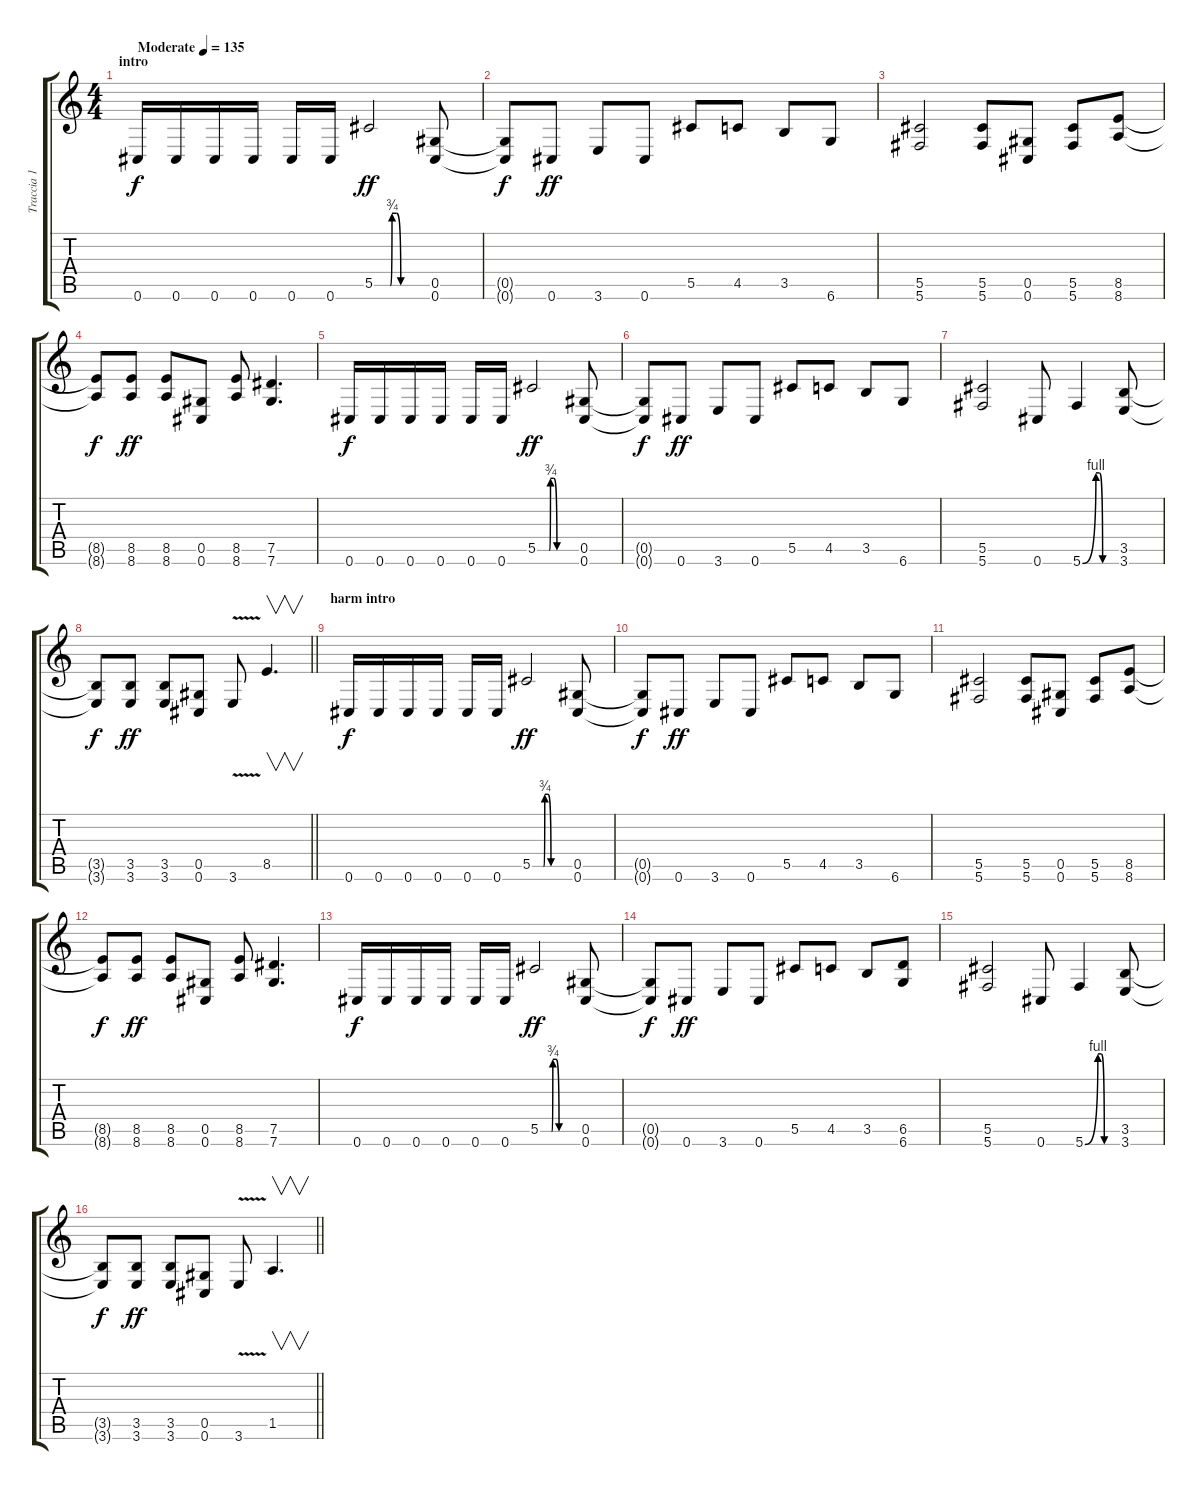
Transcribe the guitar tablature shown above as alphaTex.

\track ("Traccia 1" "Traccia 1") {instrument distortionguitar}
\staff {score tabs}
\tuning (F4 Db4 Ab3 Db3 Ab2 Db2) {hide}
\ts (4 4)
\section ("" "intro")
\tempo (135 "Moderate")
\clef g2
\ks c
0.6.16{dy f instrument distortionguitar} 0.6.16 0.6.16 0.6.16 0.6.16 0.6.16 5.5{be (custom 0 0 10 0 15 0 18 0 20 3 25 3 30 0 32 0 35 0 60 0)}.2{dy ff} (0.5 0.6).8 |
(0.5{t} 0.6{t}).8{dy f} 0.6.8{dy ff} 3.6.8 0.6.8 5.5.8 4.5.8 3.5.8 6.6.8 |
(5.5 5.6).2 (5.5 5.6).8 (0.5 0.6).8 (5.5 5.6).8 (8.5 8.6).8 |
(8.5{t} 8.6{t}).8{dy f} (8.5 8.6).8{dy ff} (8.5 8.6).8 (0.5 0.6).8 (8.5 8.6).8 (7.5 7.6).4{d} |
0.6.16{dy f} 0.6.16 0.6.16 0.6.16 0.6.16 0.6.16 5.5{be (custom 0 0 10 0 15 0 18 0 20 3 25 3 30 0 32 0 35 0 60 0)}.2{dy ff} (0.5 0.6).8 |
(0.5{t} 0.6{t}).8{dy f} 0.6.8{dy ff} 3.6.8 0.6.8 5.5.8 4.5.8 3.5.8 6.6.8 |
(5.5 5.6).2 0.6.8 5.6{be (custom 0 0 24 4 30 4 36 0 60 0)}.4 (3.5 3.6).8 |
\barLineRight lightlight
(3.5{t} 3.6{t}).8{dy f} (3.5 3.6).8{dy ff} (3.5 3.6).8 (0.5 0.6).8 3.6{v}.8 8.5.4{v d} |
\section ("" "harm intro")
0.6.16{dy f} 0.6.16 0.6.16 0.6.16 0.6.16 0.6.16 5.5{be (custom 0 0 10 0 15 0 18 0 20 3 25 3 30 0 32 0 35 0 60 0)}.2{dy ff} (0.5 0.6).8 |
(0.5{t} 0.6{t}).8{dy f} 0.6.8{dy ff} 3.6.8 0.6.8 5.5.8 4.5.8 3.5.8 6.6.8 |
(5.5 5.6).2 (5.5 5.6).8 (0.5 0.6).8 (5.5 5.6).8 (8.5 8.6).8 |
(8.5{t} 8.6{t}).8{dy f} (8.5 8.6).8{dy ff} (8.5 8.6).8 (0.5 0.6).8 (8.5 8.6).8 (7.5 7.6).4{d} |
0.6.16{dy f} 0.6.16 0.6.16 0.6.16 0.6.16 0.6.16 5.5{be (custom 0 0 10 0 15 0 18 0 20 3 25 3 30 0 32 0 35 0 60 0)}.2{dy ff} (0.5 0.6).8 |
(0.5{t} 0.6{t}).8{dy f} 0.6.8{dy ff} 3.6.8 0.6.8 5.5.8 4.5.8 3.5.8 (6.5 6.6).8 |
(5.5 5.6).2 0.6.8 5.6{be (custom 0 0 24 4 30 4 36 0 60 0)}.4 (3.5 3.6).8 |
\barLineRight lightlight
(3.5{t} 3.6{t}).8{dy f} (3.5 3.6).8{dy ff} (3.5 3.6).8 (0.5 0.6).8 3.6{v}.8 1.5.4{v d}
